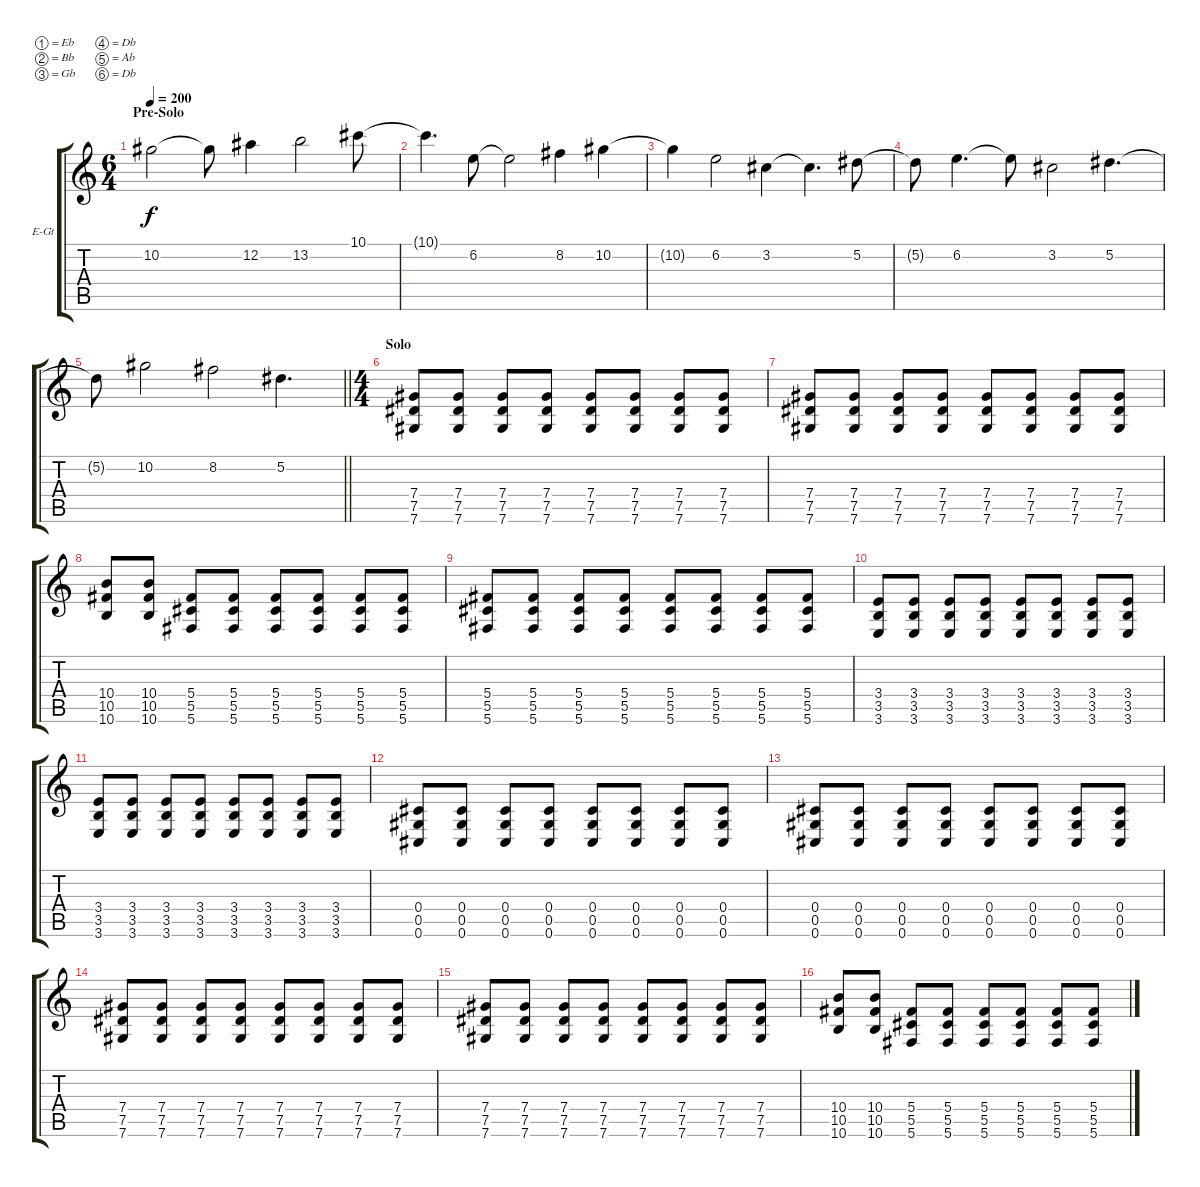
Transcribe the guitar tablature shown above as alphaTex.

\bracketExtendMode groupsimilarinstruments
\firstSystemTrackNameOrientation horizontal
\otherSystemsTrackNameOrientation horizontal
\track ("Jinxx" "E-Gt") {instrument distortionguitar}
\staff {score tabs}
\tuning (Eb4 Bb3 Gb3 Db3 Ab2 Db2)
\ts (6 4)
\beaming (8 6 6)
\section ("" "Pre-Solo")
\tempo 200
\clef g2
\ks c
10.2.2{dy f} 10.2{t}.8 12.2.4 13.2.2 10.1.8 |
10.1{t}.4{d} 6.2.8 6.2{t}.2 8.2.4 10.2.4 |
10.2{t}.4 6.2.2 3.2.4 3.2{t}.4{d} 5.2.8 |
5.2{t}.8 6.2.4{d} 6.2{t}.8 3.2.2 5.2.4{d} |
\barLineRight lightlight
5.2{t}.8 10.2.2 8.2.2 5.2.4{d} |
\ts (4 4)
\beaming (8 2 2 2 2)
\section ("" "Solo")
(7.4 7.5 7.6).8 (7.4 7.5 7.6).8 (7.4 7.5 7.6).8 (7.4 7.5 7.6).8 (7.4 7.5 7.6).8 (7.4 7.5 7.6).8 (7.4 7.5 7.6).8 (7.4 7.5 7.6).8 |
(7.4 7.5 7.6).8 (7.4 7.5 7.6).8 (7.4 7.5 7.6).8 (7.4 7.5 7.6).8 (7.4 7.5 7.6).8 (7.4 7.5 7.6).8 (7.4 7.5 7.6).8 (7.4 7.5 7.6).8 |
(10.4 10.5 10.6).8 (10.4 10.5 10.6).8 (5.4 5.5 5.6).8 (5.4 5.5 5.6).8 (5.4 5.5 5.6).8 (5.4 5.5 5.6).8 (5.4 5.5 5.6).8 (5.4 5.5 5.6).8 |
(5.4 5.5 5.6).8 (5.4 5.5 5.6).8 (5.4 5.5 5.6).8 (5.4 5.5 5.6).8 (5.4 5.5 5.6).8 (5.4 5.5 5.6).8 (5.4 5.5 5.6).8 (5.4 5.5 5.6).8 |
(3.4 3.5 3.6).8 (3.4 3.5 3.6).8 (3.4 3.5 3.6).8 (3.4 3.5 3.6).8 (3.4 3.5 3.6).8 (3.4 3.5 3.6).8 (3.4 3.5 3.6).8 (3.4 3.5 3.6).8 |
(3.4 3.5 3.6).8 (3.4 3.5 3.6).8 (3.4 3.5 3.6).8 (3.4 3.5 3.6).8 (3.4 3.5 3.6).8 (3.4 3.5 3.6).8 (3.4 3.5 3.6).8 (3.4 3.5 3.6).8 |
(0.4 0.5 0.6).8 (0.4 0.5 0.6).8 (0.4 0.5 0.6).8 (0.4 0.5 0.6).8 (0.4 0.5 0.6).8 (0.4 0.5 0.6).8 (0.4 0.5 0.6).8 (0.4 0.5 0.6).8 |
(0.4 0.5 0.6).8 (0.4 0.5 0.6).8 (0.4 0.5 0.6).8 (0.4 0.5 0.6).8 (0.4 0.5 0.6).8 (0.4 0.5 0.6).8 (0.4 0.5 0.6).8 (0.4 0.5 0.6).8 |
(7.4 7.5 7.6).8 (7.4 7.5 7.6).8 (7.4 7.5 7.6).8 (7.4 7.5 7.6).8 (7.4 7.5 7.6).8 (7.4 7.5 7.6).8 (7.4 7.5 7.6).8 (7.4 7.5 7.6).8 |
(7.4 7.5 7.6).8 (7.4 7.5 7.6).8 (7.4 7.5 7.6).8 (7.4 7.5 7.6).8 (7.4 7.5 7.6).8 (7.4 7.5 7.6).8 (7.4 7.5 7.6).8 (7.4 7.5 7.6).8 |
(10.4 10.5 10.6).8 (10.4 10.5 10.6).8 (5.4 5.5 5.6).8 (5.4 5.5 5.6).8 (5.4 5.5 5.6).8 (5.4 5.5 5.6).8 (5.4 5.5 5.6).8 (5.4 5.5 5.6).8
